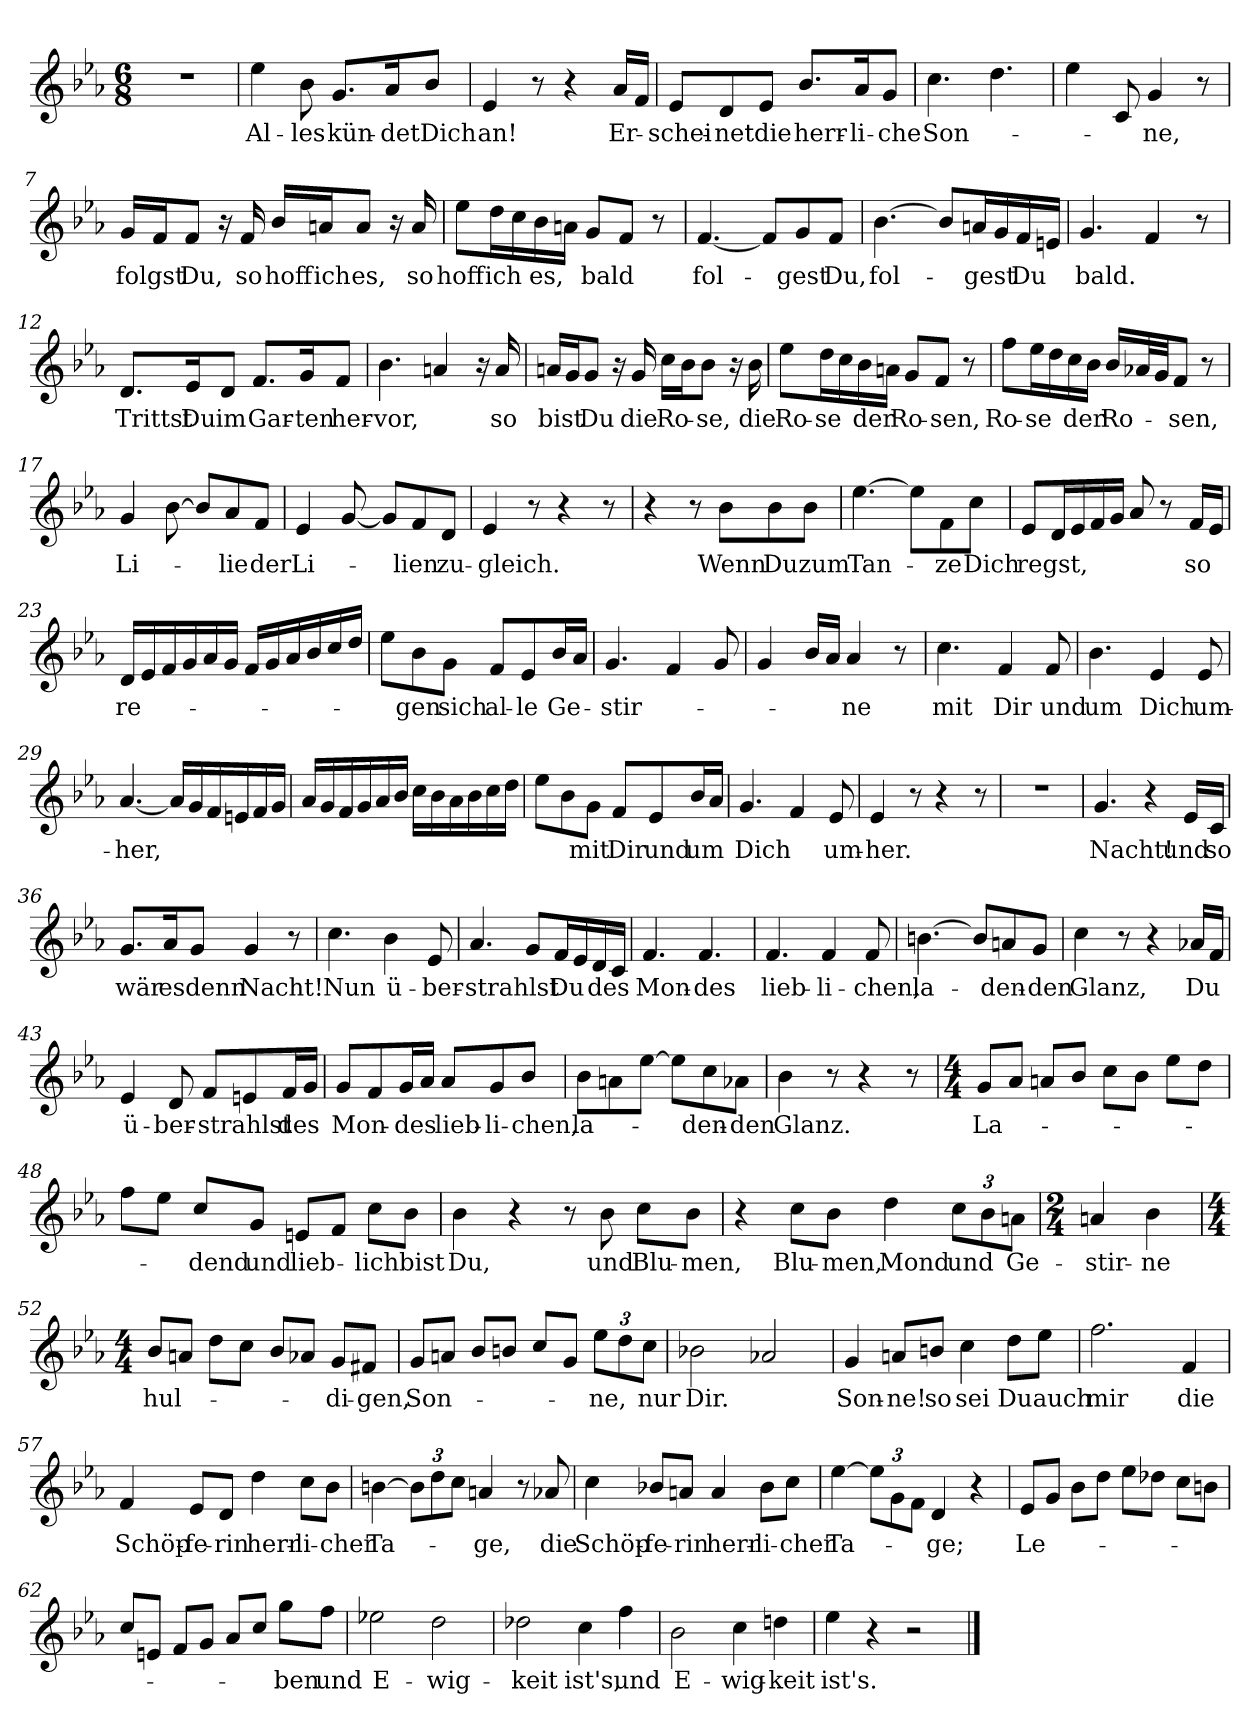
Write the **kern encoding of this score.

**kern	**text
*part1	*part1
*staff1	*staff1
*clefG2	*
*k[b-e-a-]	*
*M6/8	*
=1	=1
2.r	.
=2	=2
!	!LO:LY:b
4ee-\	Al-
!	!LO:LY:b
8b-\	-les
!	!LO:LY:b
8.g/L	kün-
!	!LO:LY:b
16a-/K	-det
!	!LO:LY:b
8b-/J	Dich
=3	=3
!	!LO:LY:b
4e-/	an!
8r	.
4r	.
!	!LO:LY:b
16a-/LL	Er-
16f/JJ	.
=4	=4
!	!LO:LY:b
8e-/L	-schei-
!	!LO:LY:b
8d/	-net
!	!LO:LY:b
8e-/J	die
!	!LO:LY:b
8.b-/L	herr-
!	!LO:LY:b
16a-/K	-li-
!	!LO:LY:b
8g/J	-che
=5	=5
!	!LO:LY:b
4.cc\	Son-
4.dd\	.
=6	=6
4ee-\	.
8c/	.
!	!LO:LY:b
4g/	-ne,
8r	.
=7	=7
!	!LO:LY:b
16g/LL	folgst
16f/J	.
!	!LO:LY:b
8f/J	Du,
16r	.
!	!LO:LY:b
16f/	so
!	!LO:LY:b
16b-/LL	hoff
!	!LO:LY:b
16an/J	ich
!	!LO:LY:b
8a/J	es,
16r	.
!	!LO:LY:b
16a/	so
!!LO:LB:g=z
=8	=8
!	!LO:LY:b
8ee-\L	hoff
!	!LO:LY:b
16dd\L	ich
16cc\	.
!	!LO:LY:b
16b-\	es,
16an\JJ	.
!	!LO:LY:b
8g/L	bald
8f/J	.
8r	.
=9	=9
!	!LO:LY:b
[4.f/	fol-
8f/L]	.
!	!LO:LY:b
8g/	-gest
!	!LO:LY:b
8f/J	Du,
=10	=10
!	!LO:LY:b
[4.b-\	fol-
8b-/L]	.
!	!LO:LY:b
16an/L	-gest
16g/	.
!	!LO:LY:b
16f/	Du
16en/JJ	.
=11	=11
!	!LO:LY:b
4.g/	bald.
4f/	.
8r	.
=12	=12
!	!LO:LY:b
8.d/L	Trittst
!	!LO:LY:b
16e-/K	Du
!	!LO:LY:b
8d/J	im
!	!LO:LY:b
8.f/L	Gar-
!	!LO:LY:b
16g/K	-ten
!	!LO:LY:b
8f/J	her-
=13	=13
!	!LO:LY:b
4.b-\	-vor,
4an/	.
16r	.
!	!LO:LY:b
16a/	so
!!LO:LB:g=z
=14	=14
!	!LO:LY:b
16an/LL	bist
16g/J	.
!	!LO:LY:b
8g/J	Du
16r	.
!	!LO:LY:b
16g/	die
!	!LO:LY:b
16cc\LL	Ro-
16b-\J	.
!	!LO:LY:b
8b-\J	-se,
16r	.
!	!LO:LY:b
16b-\	die
=15	=15
!	!LO:LY:b
8ee-\L	Ro-
!	!LO:LY:b
16dd\L	-se
16cc\	.
!	!LO:LY:b
16b-\	der
16an\JJ	.
!	!LO:LY:b
8g/L	Ro-
!	!LO:LY:b
8f/J	-sen,
8r	.
=16	=16
!	!LO:LY:b
8ff\L	Ro-
!	!LO:LY:b
16ee-\L	-se
16dd\	.
!	!LO:LY:b
16cc\	der
16b-\JJ	.
!	!LO:LY:b
16b-/LL	Ro-
32a-X/L	.
32g/JJ	.
!	!LO:LY:b
8f/J	-sen,
8r	.
=17	=17
!	!LO:LY:b
4g/	Li-
[8b-\	.
8b-/L]	.
!	!LO:LY:b
8a-/	-lie
!	!LO:LY:b
8f/J	der
=18	=18
!	!LO:LY:b
4e-/	Li-
[8g/	.
8g/L]	.
!	!LO:LY:b
8f/	-lien
!	!LO:LY:b
8d/J	zu-
=19	=19
!	!LO:LY:b
4e-/	-gleich.
8r	.
4r	.
8r	.
!!LO:LB:g=z
=20	=20
4r	.
8r	.
!	!LO:LY:b
8b-\L	Wenn
!	!LO:LY:b
8b-\	Du
!	!LO:LY:b
8b-\J	zum
=21	=21
!	!LO:LY:b
[4.ee-\	Tan-
8ee-\L]	.
!	!LO:LY:b
8f\	-ze
!	!LO:LY:b
8cc\J	Dich
=22	=22
!	!LO:LY:b
8e-/L	regst,
16d/L	.
16e-/	.
16f/	.
16g/JJ	.
8a-/	.
8r	.
!	!LO:LY:b
16f/LL	so
16e-/JJ	.
=23	=23
!	!LO:LY:b
16d/LL	re-
16e-/	.
16f/	.
16g/	.
16a-/	.
16g/JJ	.
16f/LL	.
16g/	.
16a-/	.
16b-/	.
16cc/	.
16dd/JJ	.
=24	=24
8ee-\L	.
!	!LO:LY:b
8b-\	-gen
!	!LO:LY:b
8g\J	sich
!	!LO:LY:b
8f/L	al-
!	!LO:LY:b
8e-/	-le
!	!LO:LY:b
16b-/L	Ge-
16a-/JJ	.
=25	=25
!	!LO:LY:b
4.g/	stir-
4f/	.
8g/	.
!!LO:LB:g=z
=26	=26
4g/	.
16b-/LL	.
16a-/JJ	.
!	!LO:LY:b
4a-/	-ne
8r	.
=27	=27
!	!LO:LY:b
4.cc\	mit
!	!LO:LY:b
4f/	Dir
!	!LO:LY:b
8f/	und
=28	=28
!	!LO:LY:b
4.b-\	um
!	!LO:LY:b
4e-/	Dich
!	!LO:LY:b
8e-/	um-
=29	=29
!	!LO:LY:b
[4.a-/	-her,
16a-/LL]	.
16g/	.
16f/	.
16en/	.
16f/	.
16g/JJ	.
=30	=30
16a-/LL	.
16g/	.
16f/	.
16g/	.
16a-/	.
16b-/JJ	.
16cc\LL	.
16b-\	.
16a-\	.
16b-\	.
16cc\	.
16dd\JJ	.
=31	=31
8ee-\L	.
8b-\	.
!	!LO:LY:b
8g\J	mit
!	!LO:LY:b
8f/L	Dir
!	!LO:LY:b
8e-/	und
!	!LO:LY:b
16b-/L	um
16a-/JJ	.
!!LO:LB:g=z
=32	=32
!	!LO:LY:b
4.g/	Dich
4f/	.
!	!LO:LY:b
8e-/	um-
=33	=33
!	!LO:LY:b
4e-/	-her.
8r	.
4r	.
8r	.
=34	=34
2.r	.
=35	=35
!	!LO:LY:b
4.g/	Nacht!
4r	.
!	!LO:LY:b
16e-/LL	und
!	!LO:LY:b
16c/JJ	so
=36	=36
!	!LO:LY:b
8.g/L	wär
!	!LO:LY:b
16a-/K	es
!	!LO:LY:b
8g/J	denn
!	!LO:LY:b
4g/	Nacht!
8r	.
=37	=37
!	!LO:LY:b
4.cc\	Nun
!	!LO:LY:b
4b-\	ü-
!	!LO:LY:b
8e-/	-ber-
=38	=38
!	!LO:LY:b
4.a-/	-strahlst
8g/L	.
!	!LO:LY:b
16f/L	Du
16e-/	.
!	!LO:LY:b
16d/	des
16c/JJ	.
=39	=39
!	!LO:LY:b
4.f/	Mon-
!	!LO:LY:b
4.f/	-des
!!LO:LB:g=z
=40	=40
!	!LO:LY:b
4.f/	lieb-
!	!LO:LY:b
4f/	-li-
!	!LO:LY:b
8f/	-chen,
=41	=41
!	!LO:LY:b
[4.bn\	la-
8b/L]	.
!	!LO:LY:b
8an/	-den-
!	!LO:LY:b
8g/J	-den
=42	=42
!	!LO:LY:b
4cc\	Glanz,
8r	.
4r	.
!	!LO:LY:b
16a-X/LL	Du
16f/JJ	.
=43	=43
!	!LO:LY:b
4e-/	ü-
!	!LO:LY:b
8d/	-ber-
!	!LO:LY:b
8f/L	-strahlst
8en/	.
!	!LO:LY:b
16f/L	des
16g/JJ	.
=44	=44
!	!LO:LY:b
8g/L	Mon-
8f/	.
!	!LO:LY:b
16g/L	-des
16a-/JJ	.
!	!LO:LY:b
8a-/L	lieb-
!	!LO:LY:b
8g/	-li-
!	!LO:LY:b
8b-/J	-chen,
=45	=45
!	!LO:LY:b
8b-\L	la-
8an\	.
[8ee-\J	.
8ee-\L]	.
!	!LO:LY:b
8cc\	-den-
!	!LO:LY:b
8a-X\J	-den
!!LO:LB:g=z
=46	=46
!	!LO:LY:b
4b-\	Glanz.
8r	.
4r	.
8r	.
=47	=47
*M4/4	*
!	!LO:LY:b
8g/L	La-
8a-/J	.
8an/L	.
8b-/J	.
8cc\L	.
8b-\J	.
8ee-\L	.
8dd\J	.
=48	=48
8ff\L	.
8ee-\J	.
!	!LO:LY:b
8cc/L	-dend
!	!LO:LY:b
8g/J	und
!	!LO:LY:b
8en/L	lieb-
8f/J	.
!	!LO:LY:b
8cc\L	-lich
!	!LO:LY:b
8b-\J	bist
=49	=49
!	!LO:LY:b
4b-\	Du,
4r	.
8r	.
!	!LO:LY:b
8b-\	und
!	!LO:LY:b
8cc\L	Blu-
!	!LO:LY:b
8b-\J	-men,
=50	=50
4r	.
!	!LO:LY:b
8cc\L	Blu-
!	!LO:LY:b
8b-\J	-men,
!	!LO:LY:b
4dd\	Mond
!	!LO:LY:b
12cc\L	und
12b-\	.
!	!LO:LY:b
12an\J	Ge-
!!LO:LB:g=z
=51	=51
*M2/4	*
!	!LO:LY:b
4an/	-stir-
!	!LO:LY:b
4b-\	-ne
=52	=52
*M4/4	*
!	!LO:LY:b
8b-/L	hul-
8an/J	.
8dd\L	.
8cc\J	.
8b-/L	.
8a-X/J	.
!	!LO:LY:b
8g/L	-di-
!	!LO:LY:b
8f#X/J	-gen,
=53	=53
!	!LO:LY:b
8g/L	Son-
8an/J	.
8b-/L	.
8bn/J	.
8cc/L	.
8g/J	.
!	!LO:LY:b
12ee-\L	-ne,
12dd\	.
!	!LO:LY:b
12cc\J	nur
=54	=54
!	!LO:LY:b
2b-X\	Dir.
2a-X/	.
=55	=55
!	!LO:LY:b
4g/	Son-
!	!LO:LY:b
8an/L	-ne!
!	!LO:LY:b
8bn/J	so
!	!LO:LY:b
4cc\	sei
!	!LO:LY:b
8dd\L	Du
!	!LO:LY:b
8ee-\J	auch
=56	=56
!	!LO:LY:b
2.ff\	mir
!	!LO:LY:b
4f/	die
!!LO:LB:g=z
=57	=57
!	!LO:LY:b
4f/	Schöp-
!	!LO:LY:b
8e-/L	-fe-
!	!LO:LY:b
8d/J	-rin
!	!LO:LY:b
4dd\	herr-
!	!LO:LY:b
8cc\L	-li-
!	!LO:LY:b
8b-\J	-cher
=58	=58
!	!LO:LY:b
[4bn\	Ta-
12b\L]	.
12dd\	.
12cc\J	.
!	!LO:LY:b
4an/	-ge,
8r	.
!	!LO:LY:b
8a-X/	die
=59	=59
!	!LO:LY:b
4cc\	Schöp-
!	!LO:LY:b
8b-X/L	-fe-
!	!LO:LY:b
8an/J	-rin
!	!LO:LY:b
4a/	herr-
!	!LO:LY:b
8b-\L	-li-
!	!LO:LY:b
8cc\J	-cher
=60	=60
!	!LO:LY:b
[4ee-\	Ta-
12ee-\L]	.
12g\	.
12f\J	.
!	!LO:LY:b
4d/	-ge;
4r	.
=61	=61
!	!LO:LY:b
8e-/L	Le-
8g/J	.
8b-\L	.
8dd\J	.
8ee-\L	.
8dd-X\J	.
8cc\L	.
8bn\J	.
!!LO:PB:g=z
=62	=62
8cc/L	.
8en/J	.
8f/L	.
8g/J	.
8a-/L	.
8cc/J	.
!	!LO:LY:b
8gg\L	-ben
!	!LO:LY:b
8ff\J	und
=63	=63
!	!LO:LY:b
2ee-X\	E-
!	!LO:LY:b
2dd\	-wig-
=64	=64
!	!LO:LY:b
2dd-X\	-keit
!	!LO:LY:b
4cc\	ist's,
!	!LO:LY:b
4ff\	und
=65	=65
!	!LO:LY:b
2b-\	E-
!	!LO:LY:b
4cc\	-wig-
!	!LO:LY:b
4ddn\	-keit
=66	=66
!	!LO:LY:b
4ee-\	ist's.
4r	.
2r	.
==	==
*-	*-
